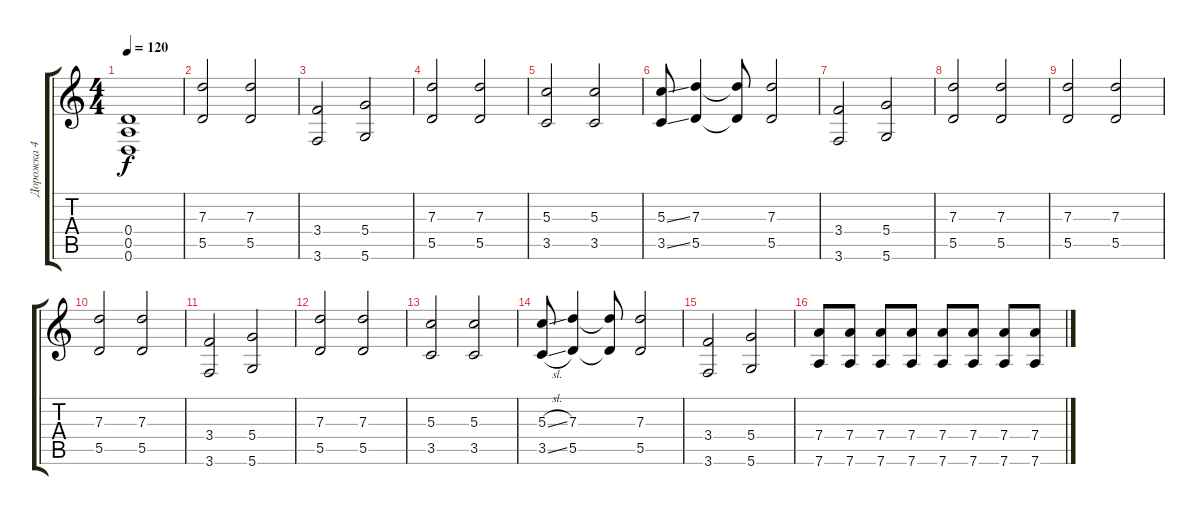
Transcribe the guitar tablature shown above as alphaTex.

\track ("Дорожка 4" "Дорожка 4") {instrument distortionguitar}
\staff {score tabs}
\tuning (E4 B3 G3 D3 A2 D2) {hide}
\ts (4 4)
\tempo 120
\clef g2
\ks c
(0.4 0.5 0.6).1{dy f} |
(7.3 5.5).2{volume 5 instrument distortionguitar} (7.3 5.5).2 |
(3.4 3.6).2 (5.4 5.6).2 |
(7.3 5.5).2 (7.3 5.5).2 |
(5.3 3.5).2 (5.3 3.5).2 |
(5.3{ss} 3.5{ss}).8 (7.3 5.5).4 (7.3{t} 5.5{t}).8 (7.3 5.5).2 |
(3.4 3.6).2 (5.4 5.6).2 |
(7.3 5.5).2 (7.3 5.5).2 |
(7.3 5.5).2 (7.3 5.5).2 |
(7.3 5.5).2 (7.3 5.5).2 |
(3.4 3.6).2 (5.4 5.6).2 |
(7.3 5.5).2 (7.3 5.5).2 |
(5.3 3.5).2 (5.3 3.5).2 |
(5.3{sl} 3.5{sl}).8 (7.3 5.5).4 (7.3{t} 5.5{t}).8 (7.3 5.5).2 |
(3.4 3.6).2 (5.4 5.6).2 |
(7.4 7.6).8 (7.4 7.6).8 (7.4 7.6).8 (7.4 7.6).8 (7.4 7.6).8 (7.4 7.6).8 (7.4 7.6).8 (7.4 7.6).8
